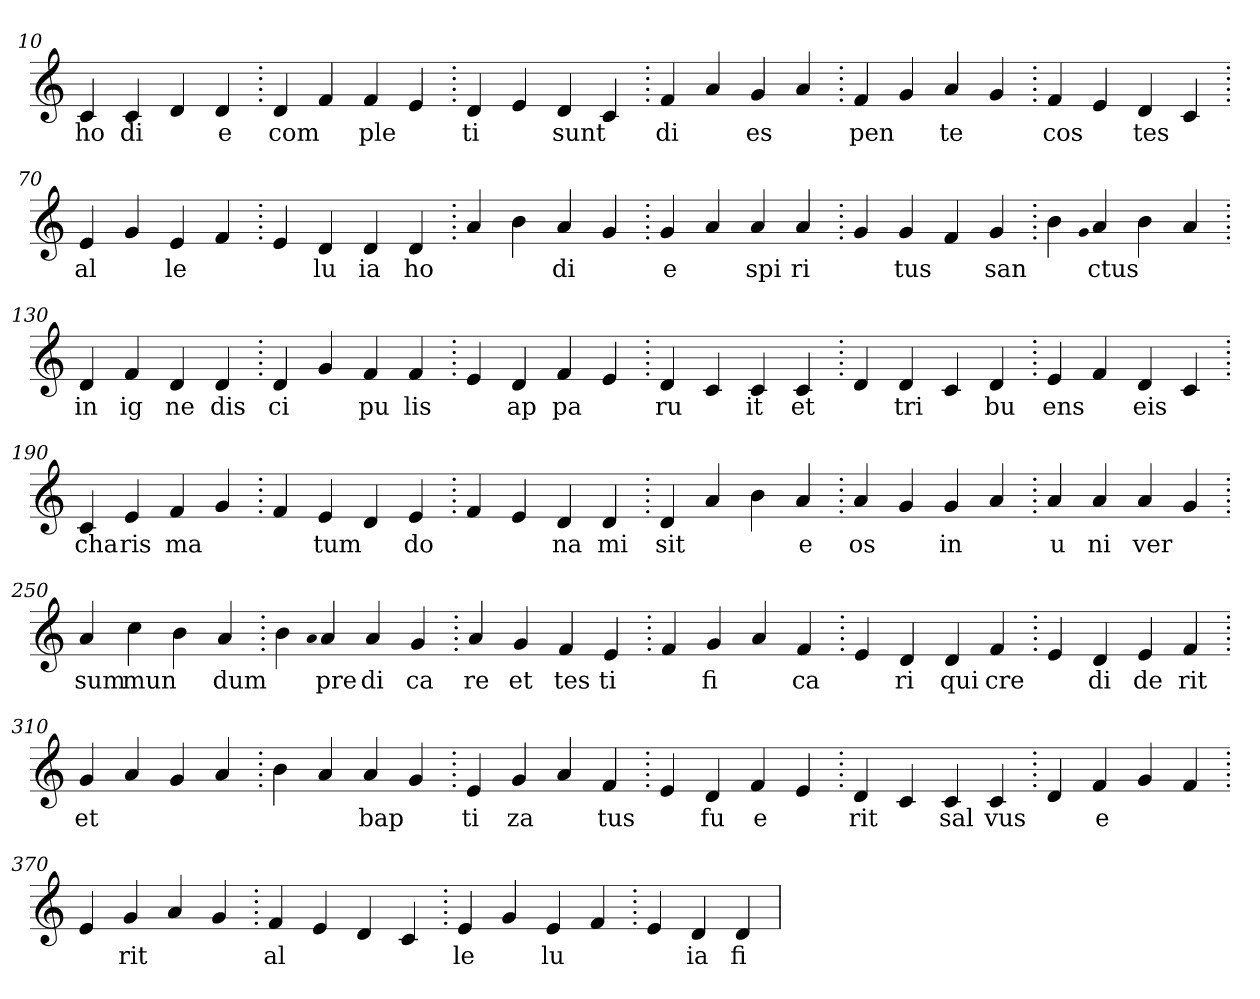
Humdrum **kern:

**kern	**text
*part1	*part1
*staff1	*staff1
*clefG2	*
=10.	=10.
4c	ho
4c	di
4d	.
4d	e
=20.	=20.
4d	com
4f	.
4f	ple
4e	.
=30.	=30.
4d	ti
4e	.
4d	sunt
4c	.
=40.	=40.
4f	di
4a	.
4g	es
4a	.
=50.	=50.
4f	pen
4g	.
4a	te
4g	.
=60.	=60.
4f	cos
4e	.
4d	tes
4c	.
=70.	=70.
4e	al
4g	.
4e	le
4f	.
=80.	=80.
4e	.
4d	lu
4d	ia
4d	ho
=90.	=90.
4a	.
4b	.
4a	di
4g	.
=100.	=100.
4g	e
4a	.
4a	spi
4a	ri
=110.	=110.
4g	.
4g	tus
4f	.
4g	san
=120.	=120.
4b	.
qqg	.
4a	ctus
4b	.
4a	.
=130.	=130.
4d	in
4f	ig
4d	ne
4d	dis
=140.	=140.
4d	ci
4g	.
4f	pu
4f	lis
=150.	=150.
4e	.
4d	ap
4f	pa
4e	.
=160.	=160.
4d	ru
4c	.
4c	it
4c	et
=170.	=170.
4d	.
4d	tri
4c	.
4d	bu
=180.	=180.
4e	ens
4f	.
4d	eis
4c	.
=190.	=190.
4c	cha
4e	ris
4f	ma
4g	.
=200.	=200.
4f	.
4e	tum
4d	.
4e	do
=210.	=210.
4f	.
4e	.
4d	na
4d	mi
=220.	=220.
4d	sit
4a	.
4b	.
4a	e
=230.	=230.
4a	os
4g	.
4g	in
4a	.
=240.	=240.
4a	u
4a	ni
4a	ver
4g	.
=250.	=250.
4a	sum
4cc	mun
4b	.
4a	dum
=260.	=260.
4b	.
qqa	.
4a	pre
4a	di
4g	ca
=270.	=270.
4a	re
4g	et
4f	tes
4e	ti
=280.	=280.
4f	.
4g	fi
4a	.
4f	ca
=290.	=290.
4e	.
4d	ri
4d	qui
4f	cre
=300.	=300.
4e	.
4d	di
4e	de
4f	rit
=310.	=310.
4g	et
4a	.
4g	.
4a	.
=320.	=320.
4b	.
4a	.
4a	bap
4g	.
=330.	=330.
4e	ti
4g	za
4a	.
4f	tus
=340.	=340.
4e	.
4d	fu
4f	e
4e	.
=350.	=350.
4d	rit
4c	.
4c	sal
4c	vus
=360.	=360.
4d	.
4f	e
4g	.
4f	.
=370.	=370.
4e	.
4g	rit
4a	.
4g	.
=380.	=380.
4f	al
4e	.
4d	.
4c	.
=390.	=390.
4e	le
4g	.
4e	lu
4f	.
=400.	=400.
4e	.
4d	ia
4d	fi
=	=
*-	*-
